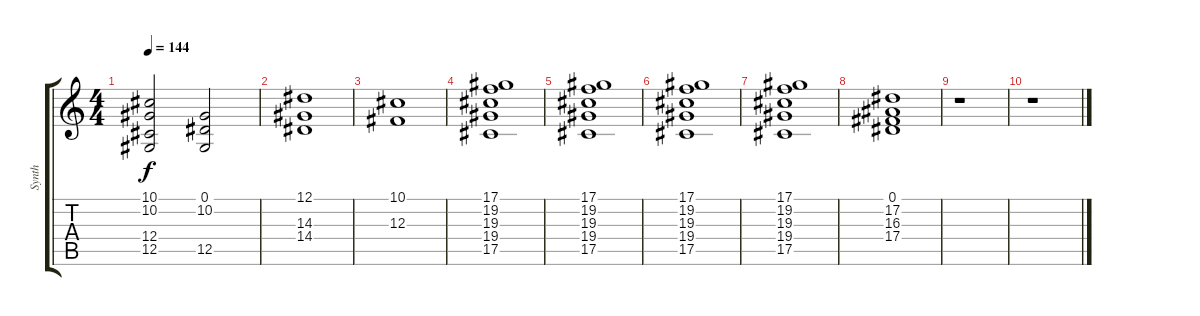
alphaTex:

\track ("Synth" "Synth") {instrument stringensemble1}
\staff {score tabs}
\tuning (Eb4 Bb3 Gb3 Db3 Ab2 Eb2) {hide}
\ts (4 4)
\tempo 144
\clef g2
\ks c
(10.1 10.2 12.4 12.5).2{dy f} (0.1 10.2 12.5).2 |
(12.1 14.3 14.4).1 |
(10.1 12.3).1 |
(17.1 19.2 19.3 19.4 17.5).1 |
(17.1 19.2 19.3 19.4 17.5).1 |
(17.1 19.2 19.3 19.4 17.5).1 |
(17.1 19.2 19.3 19.4 17.5).1 |
(0.1 17.2 16.3 17.4).1 |
r.1 |
r.1
